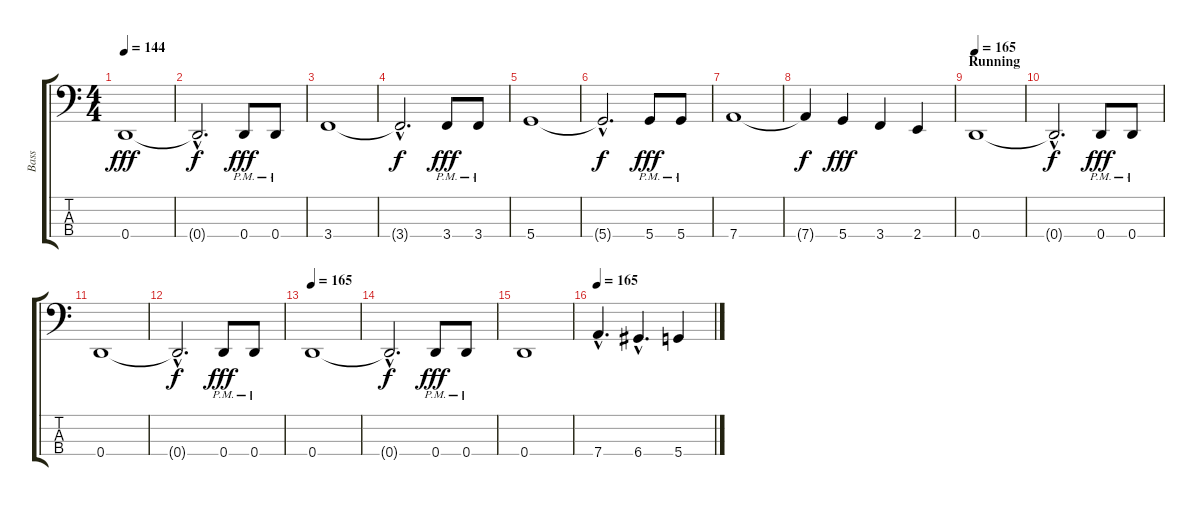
\track ("Bass" "Bass") {instrument electricbasspick}
\staff {score tabs}
\tuning (G2 D2 A1 D1) {hide}
\ts (4 4)
\tempo 144
\clef f4
\ks c
0.4.1{dy fff} |
0.4{hac t}.2{d dy f} 0.4{pm}.8{dy fff} 0.4{pm}.8 |
3.4.1 |
3.4{hac t}.2{d dy f} 3.4{pm}.8{dy fff} 3.4{pm}.8 |
5.4.1 |
5.4{hac t}.2{d dy f} 5.4{pm}.8{dy fff} 5.4{pm}.8 |
7.4.1 |
7.4{t}.4{dy f} 5.4.4{dy fff} 3.4.4 2.4.4 |
\section ("" "Running")
\tempo 165
0.4.1 |
0.4{hac t}.2{d dy f} 0.4{pm}.8{dy fff} 0.4{pm}.8 |
0.4.1 |
0.4{hac t}.2{d dy f} 0.4{pm}.8{dy fff} 0.4{pm}.8 |
\tempo 165
0.4.1 |
0.4{hac t}.2{d dy f} 0.4{pm}.8{dy fff} 0.4{pm}.8 |
0.4.1 |
\tempo 165
7.4{hac}.4{d} 6.4{hac}.4{d} 5.4.4
